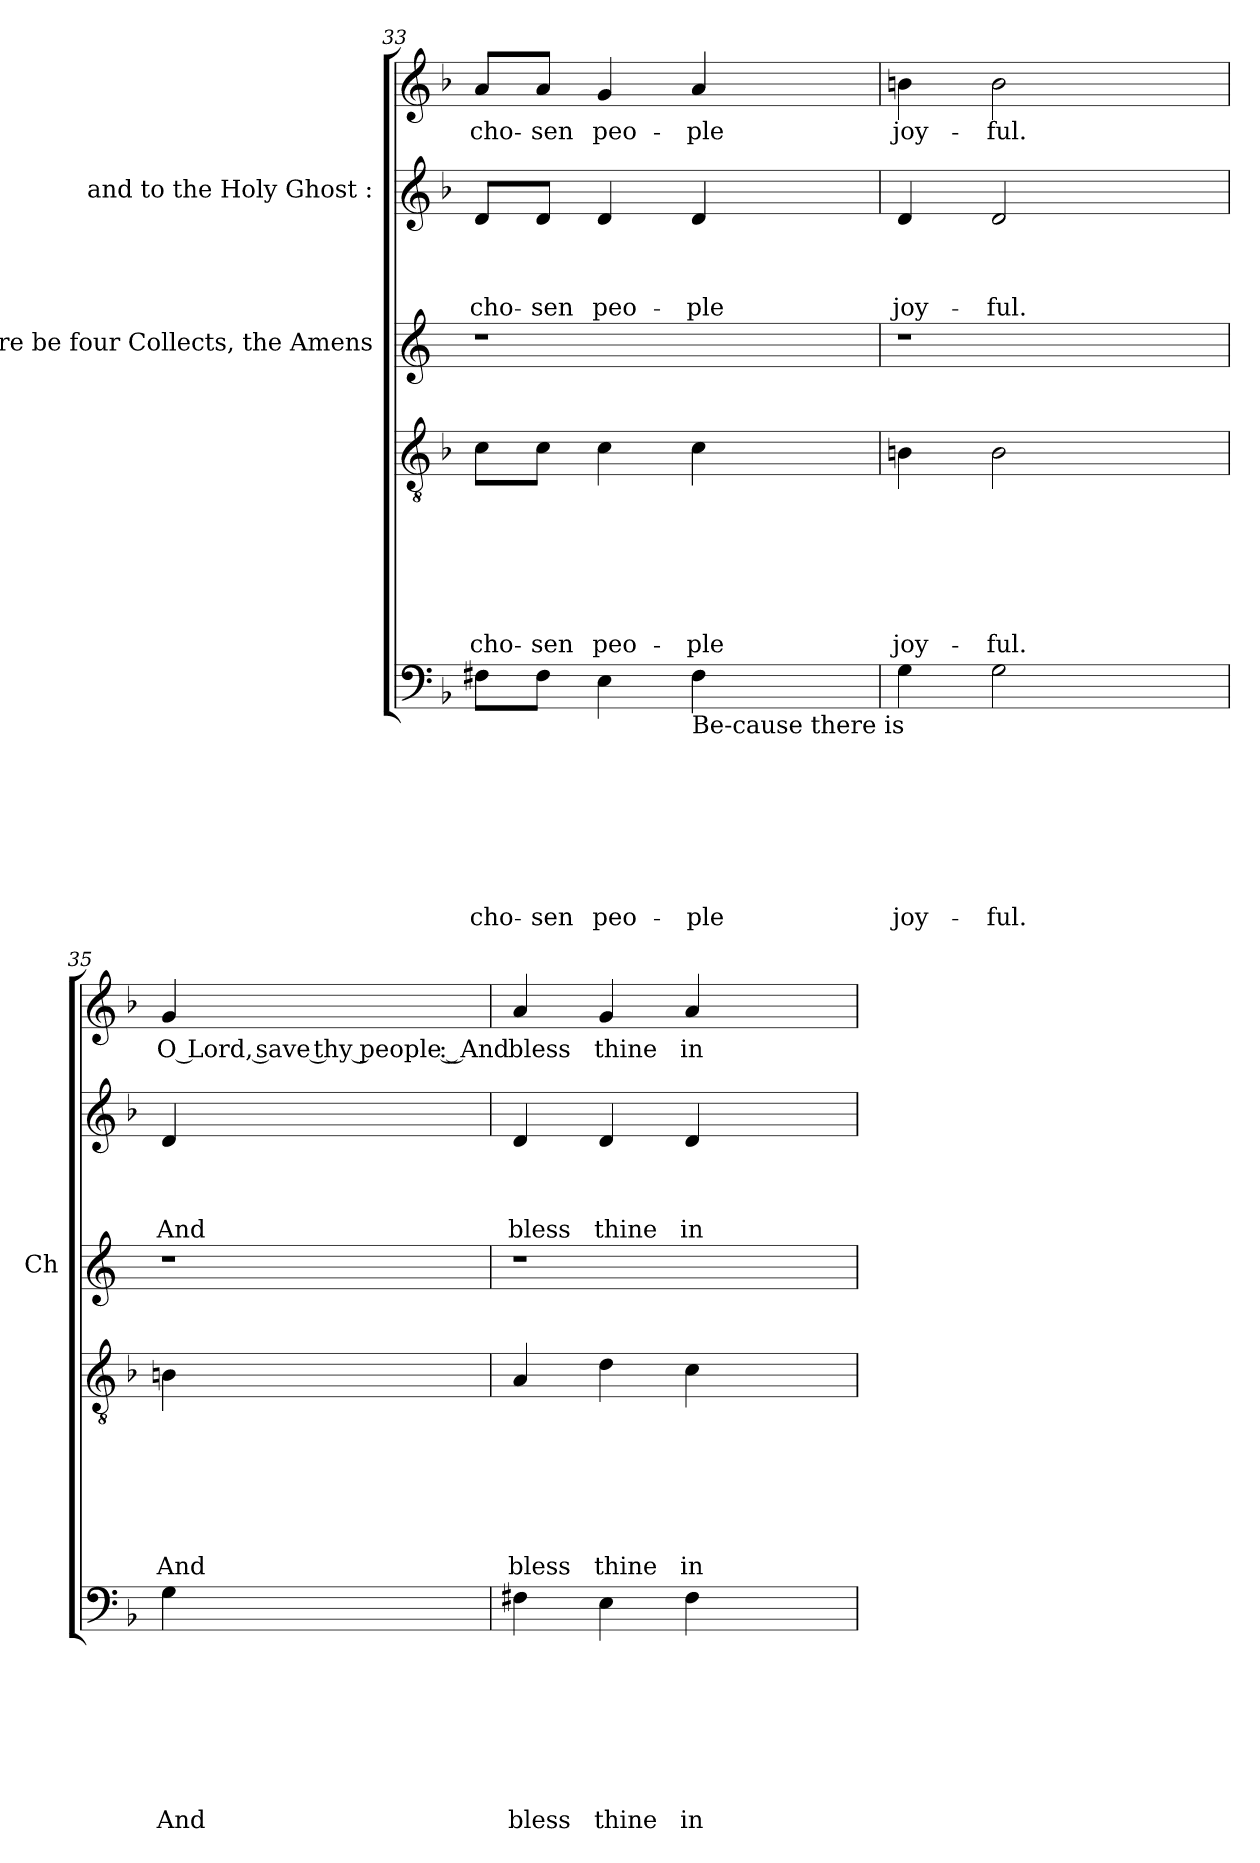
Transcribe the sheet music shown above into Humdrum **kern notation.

**kern	**text	**text	**text	**text	**text	**text	**text	**text	**kern	**text	**text	**text	**text	**text	**text	**text	**kern	**kern	**text	**text	**text	**text	**kern	**text
*part5	*part5	*part5	*part5	*part5	*part5	*part5	*part5	*part5	*part4	*part4	*part4	*part4	*part4	*part4	*part4	*part4	*part3	*part2	*part2	*part2	*part2	*part2	*part1	*part1
*staff5	*staff5	*staff5	*staff5	*staff5	*staff5	*staff5	*staff5	*staff5	*staff4	*staff4	*staff4	*staff4	*staff4	*staff4	*staff4	*staff4	*staff3	*staff2	*staff2	*staff2	*staff2	*staff2	*staff1	*staff1
*	*	*	*	*	*	*	*	*	*	*	*	*	*	*	*	*	*I"Ifthere be four Collects, the Amens	*I"and to the Holy Ghost :	*	*	*	*	*	*
*	*	*	*	*	*	*	*	*	*	*	*	*	*	*	*	*	*I'Ch	*	*	*	*	*	*	*
*clefF4	*	*	*	*	*	*	*	*	*clefGv2	*	*	*	*	*	*	*	*clefG2	*clefG2	*	*	*	*	*clefG2	*
*ITrd-3c-5	*	*	*	*	*	*	*	*	*ITrd-3c-5	*	*	*	*	*	*	*	*	*ITrd-3c-5	*	*	*	*	*ITrd-3c-5	*
*k[b-e-]	*	*	*	*	*	*	*	*	*k[b-e-]	*	*	*	*	*	*	*	*k[]	*k[b-e-]	*	*	*	*	*k[b-e-]	*
*B-:	*	*	*	*	*	*	*	*	*B-:	*	*	*	*	*	*	*	*C:	*B-:	*	*	*	*	*B-:	*
=33	=33	=33	=33	=33	=33	=33	=33	=33	=33	=33	=33	=33	=33	=33	=33	=33	=33	=33	=33	=33	=33	=33	=33	=33
!	!	!	!	!	!	!	!	!LO:LY:b	!	!	!	!	!	!	!	!LO:LY:b	!	!	!	!	!	!LO:LY:b	!	!LO:LY:b
8Bn\L	.	.	.	.	.	.	.	cho-	8f\L	.	.	.	.	.	.	cho-	1r	8g/L	.	.	.	cho-	8dd/L	cho-
!	!	!	!	!	!	!	!	!LO:LY:b:rj	!	!	!	!	!	!	!	!LO:LY:b:rj	!	!	!	!	!	!LO:LY:b:rj	!	!LO:LY:b:rj
8B\J	.	.	.	.	.	.	.	-sen	8f\J	.	.	.	.	.	.	-sen	.	8g/J	.	.	.	-sen	8dd/J	-sen
!	!	!	!	!	!	!	!	!LO:LY:b	!	!	!	!	!	!	!	!LO:LY:b	!	!	!	!	!	!LO:LY:b	!	!LO:LY:b
4A\	.	.	.	.	.	.	.	peo-	4f\	.	.	.	.	.	.	peo-	.	4g/	.	.	.	peo-	4cc/	peo-
!LO:TX:b:t=Be-cause there is	!	!	!	!	!	!	!	!	!	!	!	!	!	!	!	!	!	!	!	!	!	!	!	!
!	!	!	!	!	!	!	!	!LO:LY:b	!	!	!	!	!	!	!	!LO:LY:b	!	!	!	!	!	!LO:LY:b	!	!LO:LY:b
4B\	.	.	.	.	.	.	.	-ple	4f\	.	.	.	.	.	.	-ple	.	4g/	.	.	.	-ple	4dd/	-ple
4ryy	.	.	.	.	.	.	.	.	4ryy	.	.	.	.	.	.	.	.	4ryy	.	.	.	.	4ryy	.
=34	=34	=34	=34	=34	=34	=34	=34	=34	=34	=34	=34	=34	=34	=34	=34	=34	=34	=34	=34	=34	=34	=34	=34	=34
!	!	!	!	!	!	!	!	!LO:LY:b	!	!	!	!	!	!	!	!LO:LY:b	!	!	!	!	!	!LO:LY:b	!	!LO:LY:b
4c\	.	.	.	.	.	.	.	joy-	4en\	.	.	.	.	.	.	joy-	1r	4g/	.	.	.	joy-	4een\	joy-
!	!	!	!	!	!	!	!	!LO:LY:b	!	!	!	!	!	!	!	!LO:LY:b	!	!	!	!	!	!LO:LY:b	!	!LO:LY:b
2c\	.	.	.	.	.	.	.	-ful.	2e\	.	.	.	.	.	.	-ful.	.	2g/	.	.	.	-ful.	2ee\	-ful.
4ryy	.	.	.	.	.	.	.	.	4ryy	.	.	.	.	.	.	.	.	4ryy	.	.	.	.	4ryy	.
!!LO:LB:g=z
=35	=35	=35	=35	=35	=35	=35	=35	=35	=35	=35	=35	=35	=35	=35	=35	=35	=35	=35	=35	=35	=35	=35	=35	=35
!	!	!	!	!	!	!	!	!LO:LY:b	!	!	!	!	!	!	!	!LO:LY:b	!	!	!	!	!	!LO:LY:b	!	!LO:LY:b:rj
4c\	.	.	.	.	.	.	.	And	4en\	.	.	.	.	.	.	And	1r	4g/	.	.	.	And	4cc/	O Lord, save thy people : And
2.ryy	.	.	.	.	.	.	.	.	2.ryy	.	.	.	.	.	.	.	.	2.ryy	.	.	.	.	2.ryy	.
=36	=36	=36	=36	=36	=36	=36	=36	=36	=36	=36	=36	=36	=36	=36	=36	=36	=36	=36	=36	=36	=36	=36	=36	=36
!	!	!	!	!	!	!	!	!LO:LY:b	!	!	!	!	!	!	!	!LO:LY:b	!	!	!	!	!	!LO:LY:b	!	!LO:LY:b
4Bn\	.	.	.	.	.	.	.	bless	4d/	.	.	.	.	.	.	bless	1r	4g/	.	.	.	bless	4dd/	bless
!	!	!	!	!	!	!	!	!LO:LY:b	!	!	!	!	!	!	!	!LO:LY:b	!	!	!	!	!	!LO:LY:b	!	!LO:LY:b
4A\	.	.	.	.	.	.	.	thine	4g\	.	.	.	.	.	.	thine	.	4g/	.	.	.	thine	4cc/	thine
!	!	!	!	!	!	!	!	!LO:LY:b	!	!	!	!	!	!	!	!LO:LY:b	!	!	!	!	!	!LO:LY:b	!	!LO:LY:b
4B\	.	.	.	.	.	.	.	in-	4f\	.	.	.	.	.	.	in-	.	4g/	.	.	.	in-	4dd/	in-
4ryy	.	.	.	.	.	.	.	.	4ryy	.	.	.	.	.	.	.	.	4ryy	.	.	.	.	4ryy	.
=	=	=	=	=	=	=	=	=	=	=	=	=	=	=	=	=	=	=	=	=	=	=	=	=
*-	*-	*-	*-	*-	*-	*-	*-	*-	*-	*-	*-	*-	*-	*-	*-	*-	*-	*-	*-	*-	*-	*-	*-	*-
